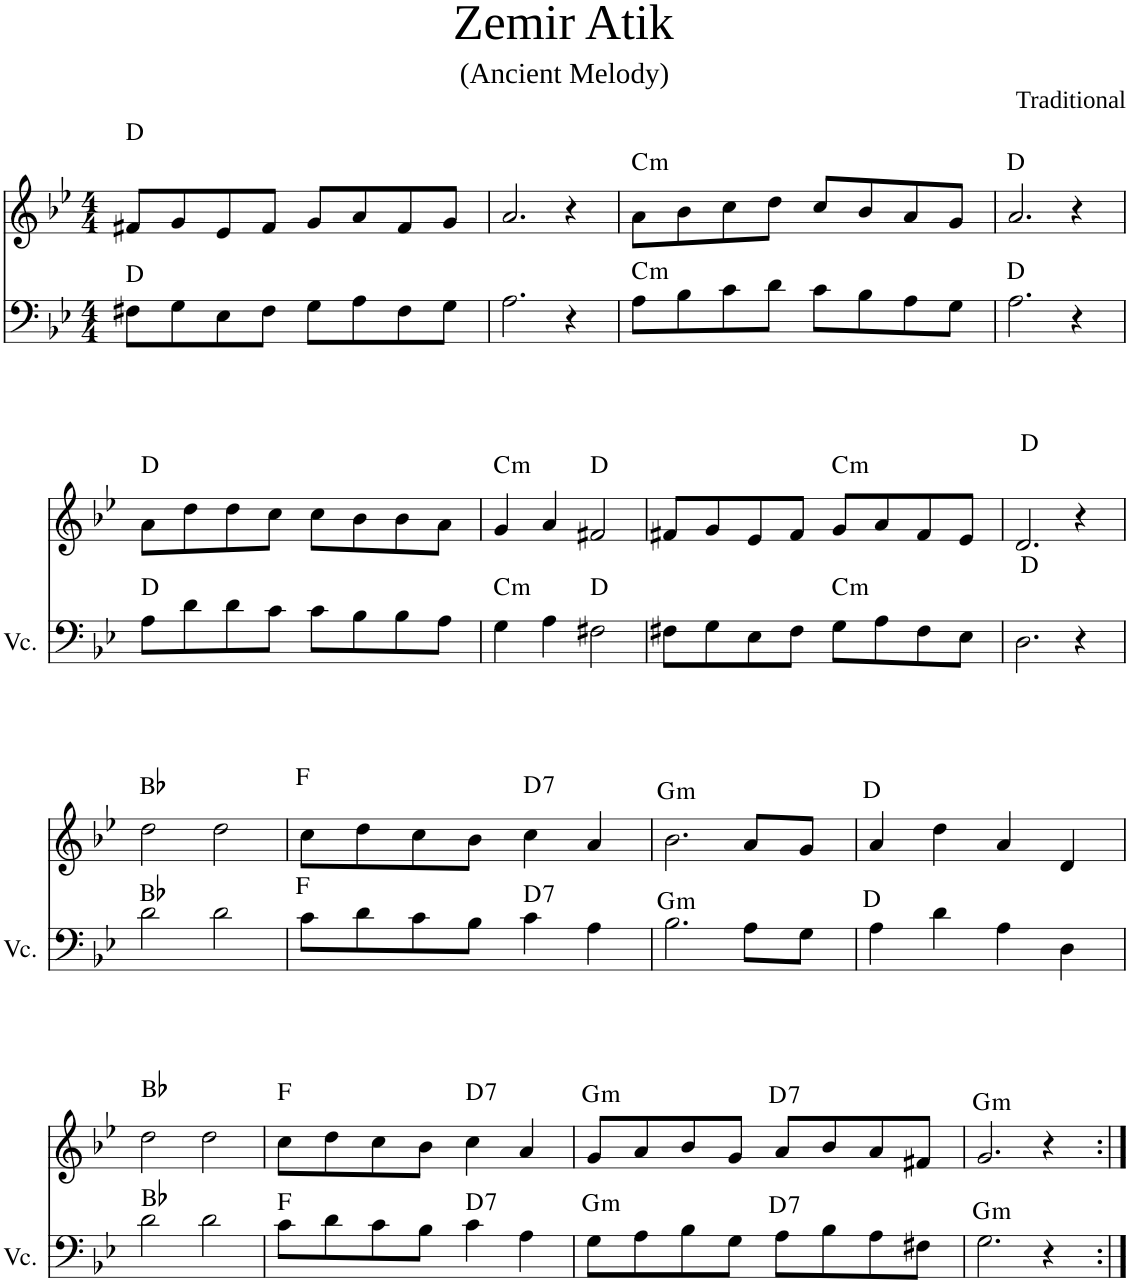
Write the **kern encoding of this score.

**kern	**harte	**kern	**harte
*part2	*part2	*part1	*part1
*staff2	*	*staff1	*
*I"Violoncello	*	*I"Violin	*
*I'Vc.	*	*I'Vln	*
*clefF4	*	*clefG2	*
*k[b-e-]	*	*k[b-e-]	*
*M4/4	*	*M4/4	*
=1	=1	=1	=1
!	!	!	!LO:H:n=1:kt=N.C.
8F#X\L	D:maj	8f#X/L	N D:maj
8G\	.	8g/	.
8E-\	.	8e-/	.
8F#\J	.	8f#/J	.
8G\L	.	8g/L	.
8A\	.	8a/	.
8F#\	.	8f#/	.
8G\J	.	8g/J	.
=2	=2	=2	=2
2.A\	.	2.a/	.
4r	.	4r	.
=3	=3	=3	=3
!	!LO:H:kt=m	!	!LO:H:kt=m
8A\L	C:min	8a\L	C:min
8B-\	.	8b-\	.
8c\	.	8cc\	.
8d\J	.	8dd\J	.
8c\L	.	8cc/L	.
8B-\	.	8b-/	.
8A\	.	8a/	.
8G\J	.	8g/J	.
=4	=4	=4	=4
2.A\	D:maj	2.a/	D:maj
4r	.	4r	.
!!LO:LB:g=z
=5	=5	=5	=5
8A\L	D:maj	8a\L	D:maj
8d\	.	8dd\	.
8d\	.	8dd\	.
8c\J	.	8cc\J	.
8c\L	.	8cc\L	.
8B-\	.	8b-\	.
8B-\	.	8b-\	.
8A\J	.	8a\J	.
=6	=6	=6	=6
!	!LO:H:kt=m	!	!LO:H:kt=m
4G\	C:min	4g/	C:min
4A\	.	4a/	.
2F#X\	D:maj	2f#X/	D:maj
=7	=7	=7	=7
8F#X\L	.	8f#X/L	.
8G\	.	8g/	.
8E-\	.	8e-/	.
8F#\J	.	8f#/J	.
!	!LO:H:kt=m	!	!LO:H:kt=m
8G\L	C:min	8g/L	C:min
8A\	.	8a/	.
8F#\	.	8f#/	.
8E-\J	.	8e-/J	.
=8	=8	=8	=8
2.D\	D:maj	2.d/	D:maj
4r	.	4r	.
!!LO:LB:g=z
=9	=9	=9	=9
2d\	Bb:maj	2dd\	Bb:maj
2d\	.	2dd\	.
=10	=10	=10	=10
8c\L	F:maj	8cc\L	F:maj
8d\	.	8dd\	.
8c\	.	8cc\	.
8B-\J	.	8b-\J	.
!	!LO:H:kt=7	!	!LO:H:kt=7
4c\	D:7	4cc\	D:7
4A\	.	4a/	.
=11	=11	=11	=11
!	!LO:H:kt=m	!	!LO:H:kt=m
2.B-\	G:min	2.b-\	G:min
8A\L	.	8a/L	.
8G\J	.	8g/J	.
=12	=12	=12	=12
4A\	D:maj	4a/	D:maj
4d\	.	4dd\	.
4A\	.	4a/	.
4D\	.	4d/	.
!!LO:LB:g=z
=13	=13	=13	=13
2d\	Bb:maj	2dd\	Bb:maj
2d\	.	2dd\	.
=14	=14	=14	=14
8c\L	F:maj	8cc\L	F:maj
8d\	.	8dd\	.
8c\	.	8cc\	.
8B-\J	.	8b-\J	.
!	!LO:H:kt=7	!	!LO:H:kt=7
4c\	D:7	4cc\	D:7
4A\	.	4a/	.
=15	=15	=15	=15
!	!LO:H:kt=m	!	!LO:H:kt=m
8G\L	G:min	8g/L	G:min
8A\	.	8a/	.
8B-\	.	8b-/	.
8G\J	.	8g/J	.
!	!LO:H:kt=7	!	!LO:H:kt=7
8A\L	D:7	8a/L	D:7
8B-\	.	8b-/	.
8A\	.	8a/	.
8F#X\J	.	8f#X/J	.
=16	=16	=16	=16
!	!LO:H:kt=m	!	!LO:H:kt=m
2.G\	G:min	2.g/	G:min
4r	.	4r	.
=:|!	=:|!	=:|!	=:|!
*-	*-	*-	*-
